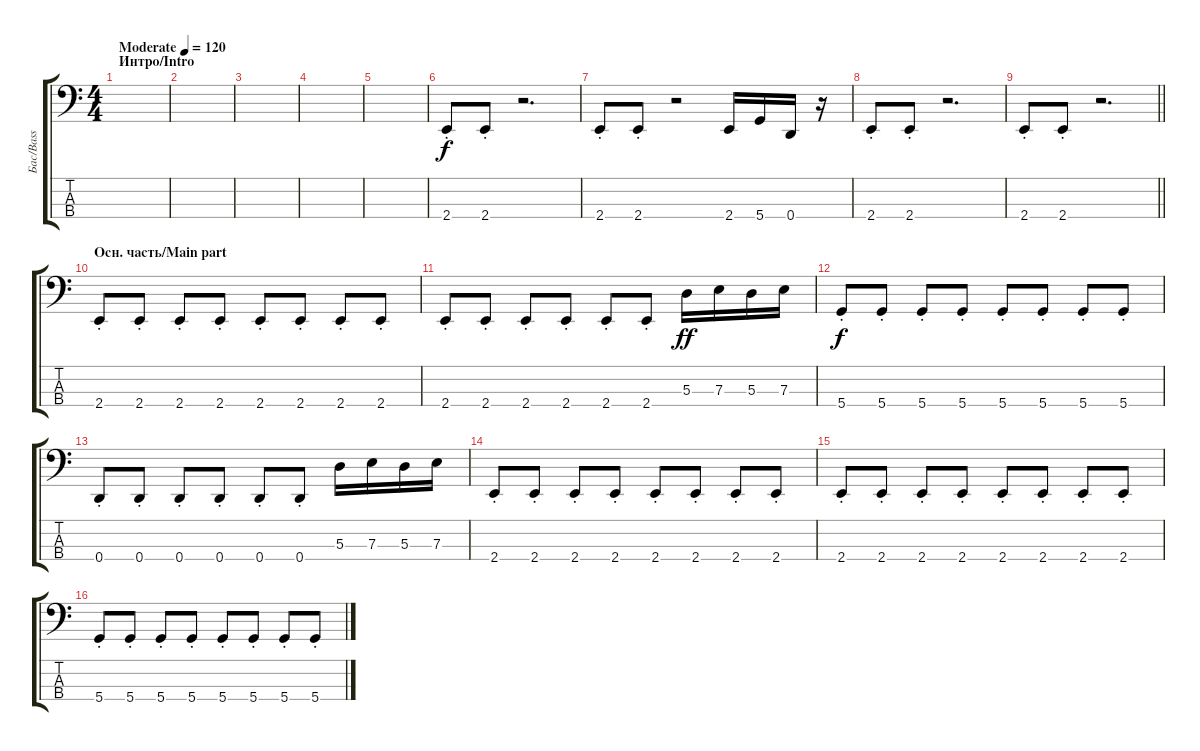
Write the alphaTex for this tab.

\track ("Бас/Bass" "Бас/Bass") {instrument synthbass2}
\staff {score tabs}
\tuning (G2 D2 A1 D1) {hide}
\ts (4 4)
\section ("" "Интро/Intro")
\tempo (120 "Moderate")
\clef f4
\ks c
|
|
|
|
|
2.4{st}.8 2.4{st}.8 r.2{d} |
2.4{st}.8 2.4{st}.8 r.2 2.4.16 5.4.16 0.4.16 r.16 |
2.4{st}.8 2.4{st}.8 r.2{d} |
\barLineRight lightlight
2.4{st}.8 2.4{st}.8 r.2{d} |
\section ("" "Осн. часть/Main part")
2.4{st}.8 2.4{st}.8 2.4{st}.8 2.4{st}.8 2.4{st}.8 2.4{st}.8 2.4{st}.8 2.4{st}.8 |
2.4{st}.8 2.4{st}.8 2.4{st}.8 2.4{st}.8 2.4{st}.8 2.4{st}.8 5.3.16{dy ff} 7.3.16 5.3.16 7.3.16 |
5.4{st}.8{dy f} 5.4{st}.8 5.4{st}.8 5.4{st}.8 5.4{st}.8 5.4{st}.8 5.4{st}.8 5.4{st}.8 |
0.4{st}.8 0.4{st}.8 0.4{st}.8 0.4{st}.8 0.4{st}.8 0.4{st}.8 5.3.16 7.3.16 5.3.16 7.3.16 |
2.4{st}.8 2.4{st}.8 2.4{st}.8 2.4{st}.8 2.4{st}.8 2.4{st}.8 2.4{st}.8 2.4{st}.8 |
2.4{st}.8 2.4{st}.8 2.4{st}.8 2.4{st}.8 2.4{st}.8 2.4{st}.8 2.4{st}.8 2.4{st}.8 |
5.4{st}.8 5.4{st}.8 5.4{st}.8 5.4{st}.8 5.4{st}.8 5.4{st}.8 5.4{st}.8 5.4{st}.8
